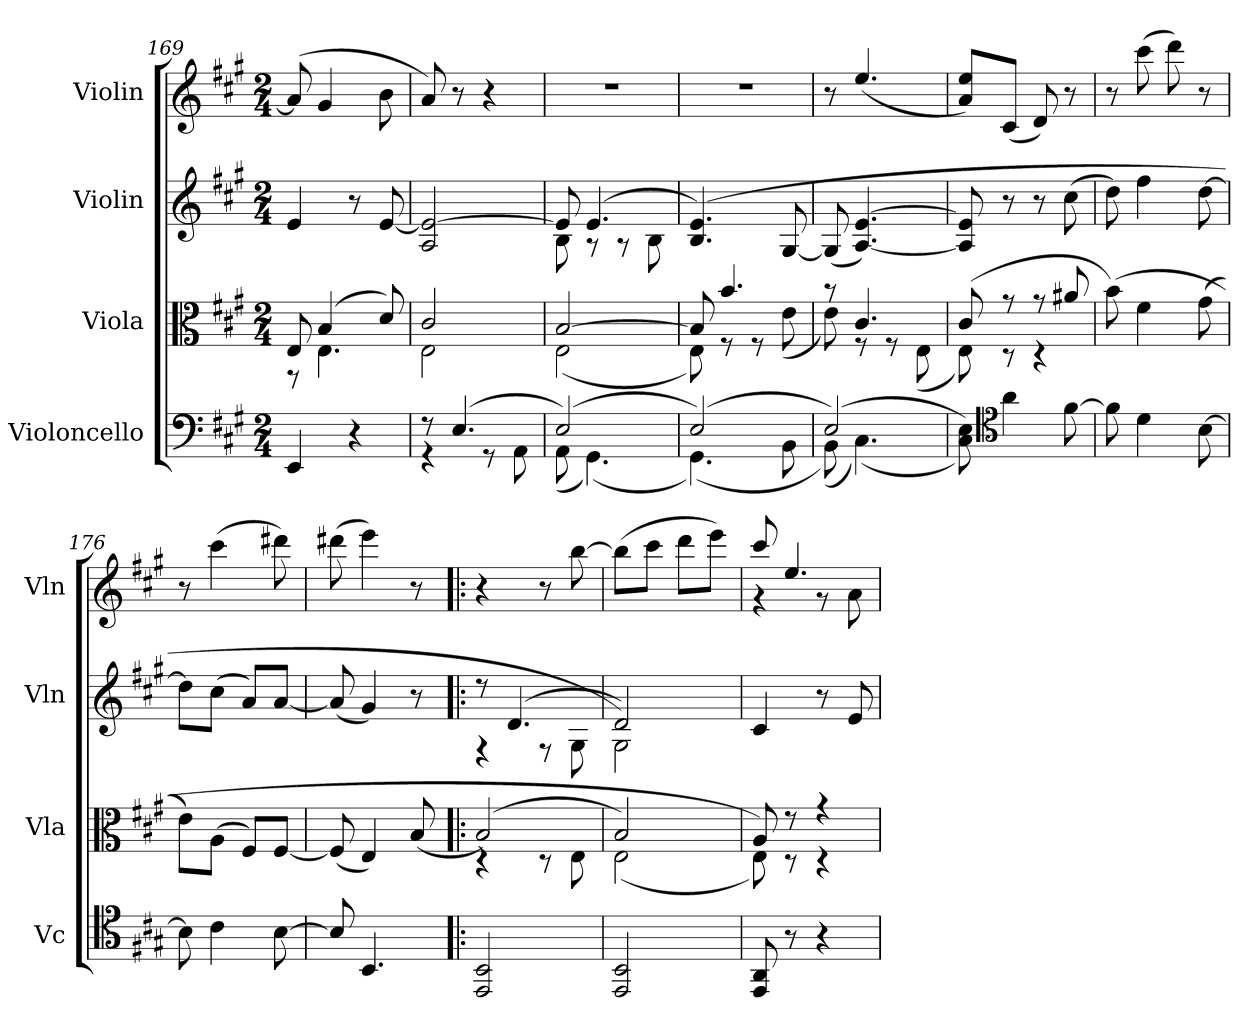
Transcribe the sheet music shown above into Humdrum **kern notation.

**kern	**kern	**kern	**kern
*part4	*part3	*part2	*part1
*staff4	*staff3	*staff2	*staff1
*I"Violoncello	*I"Viola	*I"Violin	*I"Violin
*I'Vc	*I'Vla	*I'Vln	*I'Vln
*clefF4	*clefC3	*clefG2	*clefG2
*k[f#c#g#]	*k[f#c#g#]	*k[f#c#g#]	*k[f#c#g#]
*A:	*A:	*A:	*A:
*M2/4	*M2/4	*M2/4	*M2/4
=169	=169	=169	=169
*	*^	*	*
4EE/	8E/	8r	4e/	(8a/]
.	(4B/	4.E\	.	4g#/
4r	.	.	8r	.
.	8d/)	.	[8e/	8b\
=170	=170	=170	=170	=170
*^	*	*	*	*
8r	4r	2c#/	2E\	2A/ 2e_/	8a/)
(4.E/	.	.	.	.	8r
.	8r	.	.	.	4r
.	8AA\	.	.	.	.
=171	=171	=171	=171	=171	=171
*	*	*	*	*^	*
(2E/)	(8AA\	[2B/	(2E\	8e/]	8B\	2r
.	(4.GG#\)	.	.	(4.e/	8r	.
.	.	.	.	.	8r	.
.	.	.	.	.	8B\	.
*	*	*	*	*v	*v	*
=172	=172	=172	=172	=172	=172
(2E/)	(4.GG#\)	8B/]	8E\)	(4.B/ 4.e/)	2r
.	.	4.b/	8r	.	.
.	.	.	8r	.	.
.	8BB\	.	(8e\	[8G#/	.
=173	=173	=173	=173	=173	=173
(2E/)	(8BB\)	8r	8e\)	(8G#/]	8r
.	(4.C#\)	4.c#/	8r	[4.A/ [4.e/)	(4.ee/
.	.	.	8r	.	.
.	.	.	(8E\	.	.
*v	*v	*	*	*	*
=174	=174	=174	=174	=174
8C#\ 8E\))	(8c#/	8E\)	8A]/ 8e]/	8a/ 8ee/L)
*clefC4	*	*	*	*
4a\	8r	8r	8r	(8c#/J
.	8r	4r	8r	8d/)
[8f#\	8a#X/	.	(8cc#\	8r
*	*v	*v	*	*
=175	=175	=175	=175
8f#\]	(8b\)	8dd\)	8r
4d\	4f#\	4ff#\	(8ccc#\
.	.	.	8ddd\)
[8B\	(8g#\	[8dd\	8r
=176	=176	=176	=176
8B\]	8e\L)	8dd\L]	8r
4c#\	(8A\J	(8cc#\J	(4ccc#\
.	8F#/L)	8a/L)	.
[8B\	[8F#/J	[8a/J	8ddd#X\)
=177	=177	=177	=177
8B/]	(8F#/]	(8a/]	(8ddd#X\
4.BB/	4E/)	4g#/)	4eee\)
.	(8B/	8r	8r
=178!|:	=178!|:	=178!|:	=178!|:
*	*^	*^	*
2EE/ 2BB/	(2B/)	4r	8r	4r	4r
.	.	.	(4.d/	.	.
.	.	8r	.	8r	8r
.	.	8E\	.	8G#\	[8bb\
=179	=179	=179	=179	=179	=179
2EE/ 2BB/	(2B/)	(2E\)	2d/)	2G#\)	(8bb\L]
.	.	.	.	.	8ccc#\J
.	.	.	.	.	8ddd\L
.	.	.	.	.	8eee\J)
*	*	*	*v	*v	*
=180	=180	=180	=180	=180
*	*	*	*	*^
8EE/ 8AA/	8A/)	8E\)	4c#/	8ccc#/	4r
8r	8r	8r	.	4.ee/	.
4r	4r	4r	8r	.	8r
.	.	.	8e/	.	8a\
*	*v	*v	*	*v	*v
=	=	=	=
*-	*-	*-	*-
